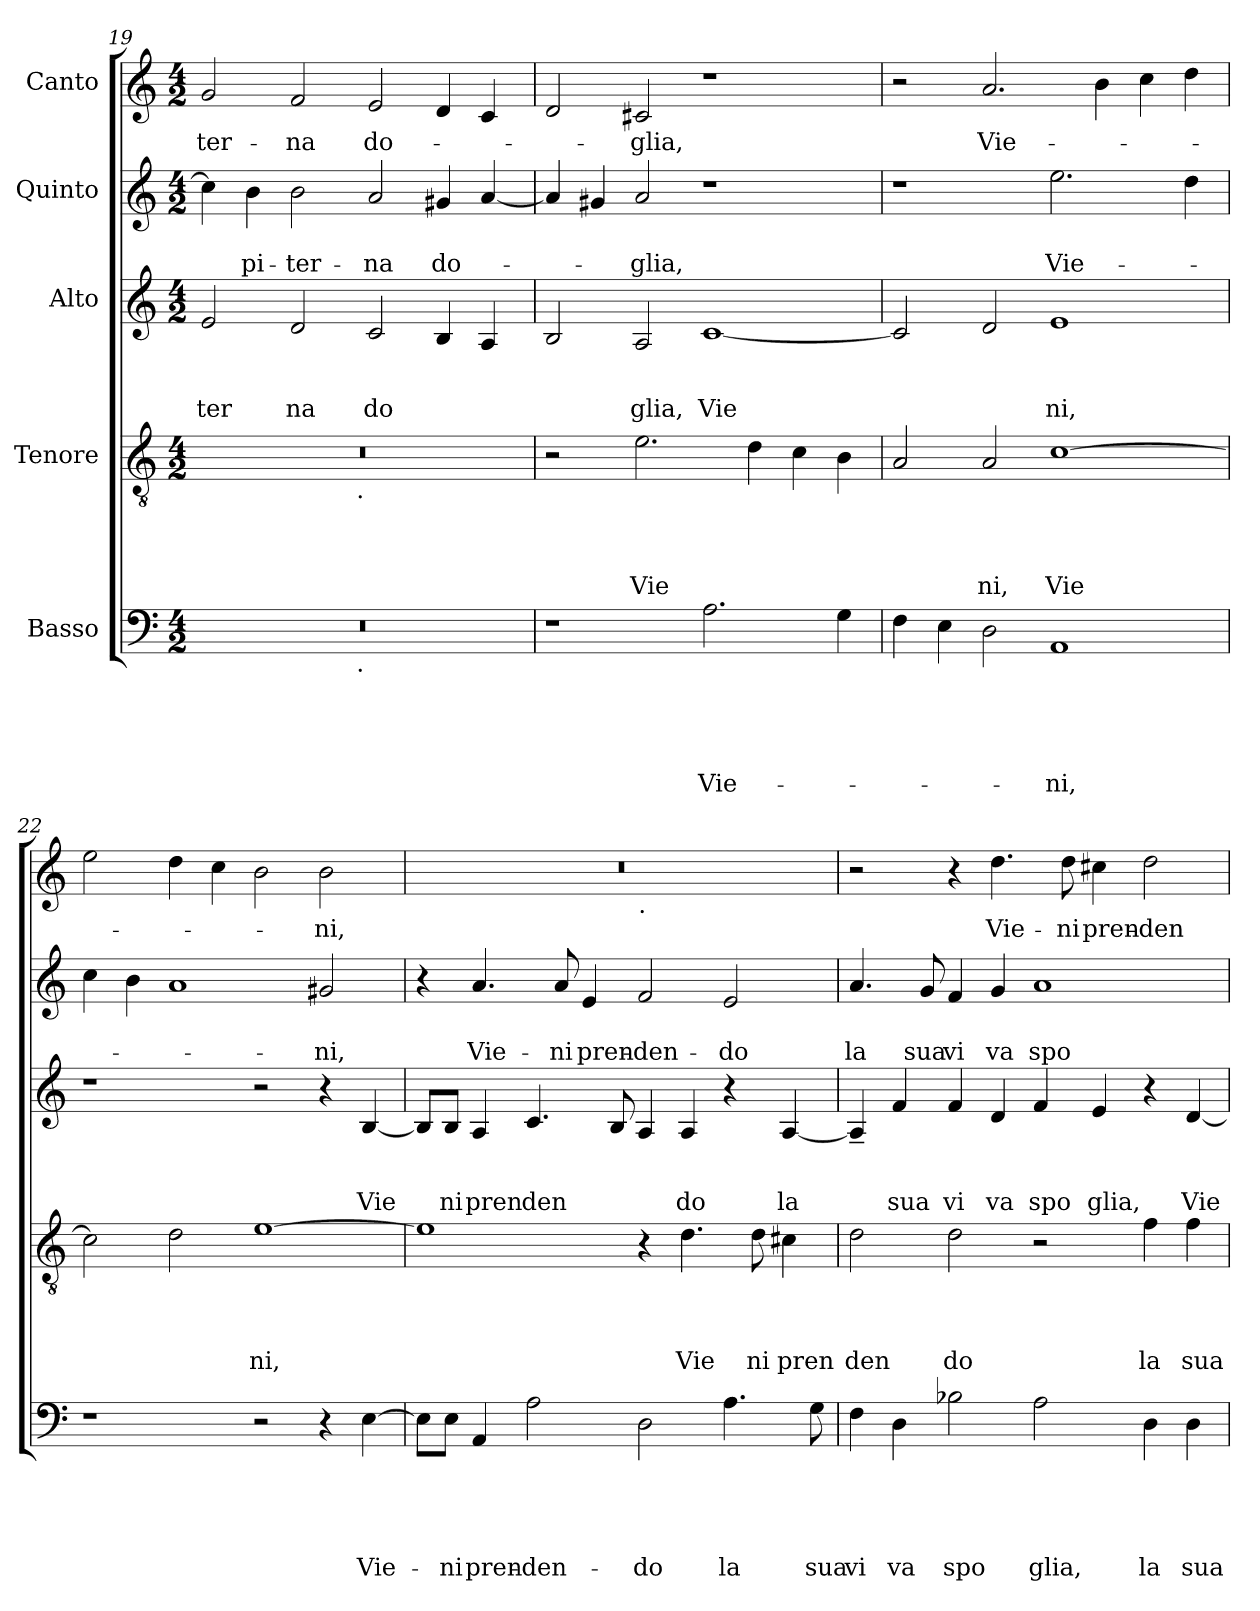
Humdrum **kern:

**kern	**text	**text	**text	**text	**text	**kern	**text	**text	**text	**text	**kern	**text	**text	**text	**kern	**text	**text	**kern	**text
*part5	*part5	*part5	*part5	*part5	*part5	*part4	*part4	*part4	*part4	*part4	*part3	*part3	*part3	*part3	*part2	*part2	*part2	*part1	*part1
*staff5	*staff5	*staff5	*staff5	*staff5	*staff5	*staff4	*staff4	*staff4	*staff4	*staff4	*staff3	*staff3	*staff3	*staff3	*staff2	*staff2	*staff2	*staff1	*staff1
*I"Basso	*	*	*	*	*	*I"Tenore	*	*	*	*	*I"Alto	*	*	*	*I"Quinto	*	*	*I"Canto	*
!!LO:LB:g=z
*clefF4	*	*	*	*	*	*clefGv2	*	*	*	*	*clefG2	*	*	*	*clefG2	*	*	*clefG2	*
*k[]	*	*	*	*	*	*k[]	*	*	*	*	*k[]	*	*	*	*k[]	*	*	*k[]	*
*C:	*	*	*	*	*	*C:	*	*	*	*	*C:	*	*	*	*C:	*	*	*C:	*
*M4/2	*	*	*	*	*	*M4/2	*	*	*	*	*M4/2	*	*	*	*M4/2	*	*	*M4/2	*
=19	=19	=19	=19	=19	=19	=19	=19	=19	=19	=19	=19	=19	=19	=19	=19	=19	=19	=19	=19
!	!	!	!	!	!	!	!	!	!	!	!	!	!	!LO:LY:b	!	!	!	!	!LO:LY:b
*^	*	*	*	*	*	*^	*	*	*	*	*	*	*	*	*	*	*	*	*
0r	2ryy	.	.	.	.	.	0r	2ryy	.	.	.	.	2e/	.	.	-ter	4cc\]	.	.	2g/	ter-
!	!	!	!	!	!	!	!	!	!	!	!	!	!	!	!	!	!	!	!LO:LY:b	!	!
.	.	.	.	.	.	.	.	.	.	.	.	.	.	.	.	.	4b\	.	-pi-	.	.
!	!	!	!	!	!	!	!	!	!	!	!	!	!	!	!	!LO:LY:b	!	!	!LO:LY:b	!	!LO:LY:b
.	4...ryy	.	.	.	.	.	.	4...ryy	.	.	.	.	2d/	.	.	na	2b\	.	-ter-	2f/	-na
!	!	!	!	!	!	!	!	!LO:TX:b:t=.	!	!	!	!	!	!	!	!	!	!	!	!	!
!	!LO:TX:b:t=.	!	!	!	!	!	!	!	!	!	!	!	!	!	!	!	!	!	!	!	!
.	1ryy	.	.	.	.	.	.	1ryy	.	.	.	.	.	.	.	.	.	.	.	.	.
!	!	!	!	!	!	!	!	!	!	!	!	!	!	!	!	!LO:LY:b	!	!	!LO:LY:b	!	!LO:LY:b
.	.	.	.	.	.	.	.	.	.	.	.	.	2c/	.	.	do	2a/	.	-na	2e/	do-
!	!	!	!	!	!	!	!	!	!	!	!	!	!	!	!	!	!	!	!LO:LY:b	!	!
.	.	.	.	.	.	.	.	.	.	.	.	.	4B/	.	.	.	4g#X/	.	do-	4d/	.
.	.	.	.	.	.	.	.	.	.	.	.	.	4A/	.	.	.	[<4a/	.	.	4c/	.
.	32ryy	.	.	.	.	.	.	32ryy	.	.	.	.	.	.	.	.	.	.	.	.	.
*v	*v	*	*	*	*	*	*	*	*	*	*	*	*	*	*	*	*	*	*	*	*
*	*	*	*	*	*	*v	*v	*	*	*	*	*	*	*	*	*	*	*	*	*
=20	=20	=20	=20	=20	=20	=20	=20	=20	=20	=20	=20	=20	=20	=20	=20	=20	=20	=20	=20
1r	.	.	.	.	.	2r	.	.	.	.	2B/	.	.	.	4a/]	.	.	2d/	.
.	.	.	.	.	.	.	.	.	.	.	.	.	.	.	4g#X/	.	.	.	.
!	!	!	!	!	!	!	!	!	!	!LO:LY:b	!	!	!	!LO:LY:b	!	!	!LO:LY:b	!	!LO:LY:b
.	.	.	.	.	.	2.e\	.	.	.	Vie	2A/	.	.	glia,	2a/	.	-glia,	2c#X/	-glia,
!	!	!	!	!	!LO:LY:b	!	!	!	!	!	!	!	!	!LO:LY:b	!	!	!	!	!
2.A\	.	.	.	.	Vie-	.	.	.	.	.	[<1c	.	.	Vie	1r	.	.	1r	.
.	.	.	.	.	.	4d\	.	.	.	.	.	.	.	.	.	.	.	.	.
.	.	.	.	.	.	4c\	.	.	.	.	.	.	.	.	.	.	.	.	.
4G\	.	.	.	.	.	4B\	.	.	.	.	.	.	.	.	.	.	.	.	.
=21	=21	=21	=21	=21	=21	=21	=21	=21	=21	=21	=21	=21	=21	=21	=21	=21	=21	=21	=21
4F\	.	.	.	.	.	2A/	.	.	.	.	2c/]	.	.	.	1r	.	.	2r	.
4E\	.	.	.	.	.	.	.	.	.	.	.	.	.	.	.	.	.	.	.
!	!	!	!	!	!	!	!	!	!	!LO:LY:b	!	!	!	!	!	!	!	!	!LO:LY:b
2D\	.	.	.	.	.	2A/	.	.	.	ni,	2d/	.	.	.	.	.	.	2.a/	Vie-
!	!	!	!	!	!LO:LY:b	!	!	!	!	!LO:LY:b	!	!	!	!LO:LY:b	!	!	!LO:LY:b	!	!
1AA	.	.	.	.	-ni,	[>1c	.	.	.	Vie	1e	.	.	ni,	2.ee\	.	Vie-	.	.
.	.	.	.	.	.	.	.	.	.	.	.	.	.	.	.	.	.	4b\	.
.	.	.	.	.	.	.	.	.	.	.	.	.	.	.	.	.	.	4cc\	.
.	.	.	.	.	.	.	.	.	.	.	.	.	.	.	4dd\	.	.	4dd\	.
=22	=22	=22	=22	=22	=22	=22	=22	=22	=22	=22	=22	=22	=22	=22	=22	=22	=22	=22	=22
1r	.	.	.	.	.	2c\]	.	.	.	.	1r	.	.	.	4cc\	.	.	2ee\	.
.	.	.	.	.	.	.	.	.	.	.	.	.	.	.	4b\	.	.	.	.
.	.	.	.	.	.	2d\	.	.	.	.	.	.	.	.	1a	.	.	4dd\	.
.	.	.	.	.	.	.	.	.	.	.	.	.	.	.	.	.	.	4cc\	.
!	!	!	!	!	!	!	!	!	!	!LO:LY:b	!	!	!	!	!	!	!	!	!
2r	.	.	.	.	.	[>1e	.	.	.	ni,	2r	.	.	.	.	.	.	2b\	.
!	!	!	!	!	!	!	!	!	!	!	!	!	!	!	!	!	!LO:LY:b	!	!LO:LY:b
4r	.	.	.	.	.	.	.	.	.	.	4r	.	.	.	2g#X/	.	-ni,	2b\	-ni,
!	!	!	!	!	!LO:LY:b	!	!	!	!	!	!	!	!	!LO:LY:b	!	!	!	!	!
[>4E\	.	.	.	.	Vie-	.	.	.	.	.	[<4B/	.	.	Vie	.	.	.	.	.
=23	=23	=23	=23	=23	=23	=23	=23	=23	=23	=23	=23	=23	=23	=23	=23	=23	=23	=23	=23
*	*	*	*	*	*	*	*	*	*	*	*	*	*	*	*	*	*	*^	*
8E\L]	.	.	.	.	.	1e]	.	.	.	.	8B/L]	.	.	.	4r	.	.	0r	1ryy	.
!	!	!	!	!	!LO:LY:b	!	!	!	!	!	!	!	!	!LO:LY:b	!	!	!	!	!	!
8E\J	.	.	.	.	-ni	.	.	.	.	.	8B/J	.	.	ni	.	.	.	.	.	.
!	!	!	!	!	!LO:LY:b	!	!	!	!	!	!	!	!	!LO:LY:b	!	!	!LO:LY:b	!	!	!
4AA/	.	.	.	.	pren-	.	.	.	.	.	4A/	.	.	pren	4.a/	.	Vie-	.	.	.
!	!	!	!	!	!LO:LY:b	!	!	!	!	!	!	!	!	!LO:LY:b	!	!	!	!	!	!
2A\	.	.	.	.	-den-	.	.	.	.	.	4.c/	.	.	den	.	.	.	.	.	.
!	!	!	!	!	!	!	!	!	!	!	!	!	!	!	!	!	!LO:LY:b	!	!	!
.	.	.	.	.	.	.	.	.	.	.	.	.	.	.	8a/	.	-ni	.	.	.
!	!	!	!	!	!	!	!	!	!	!	!	!	!	!	!	!	!LO:LY:b	!	!	!
.	.	.	.	.	.	.	.	.	.	.	.	.	.	.	4e/	.	pren-	.	.	.
.	.	.	.	.	.	.	.	.	.	.	8B/	.	.	.	.	.	.	.	.	.
!	!	!	!	!	!	!	!	!	!	!	!	!	!	!	!	!	!	!	!LO:TX:b:t=.	!
!	!	!	!	!	!LO:LY:b	!	!	!	!	!	!	!	!	!	!	!	!LO:LY:b	!	!	!
2D\	.	.	.	.	-do	4r	.	.	.	.	4A/	.	.	.	2f/	.	-den-	.	1ryy	.
!	!	!	!	!	!	!	!	!	!	!LO:LY:b	!	!	!	!LO:LY:b	!	!	!	!	!	!
.	.	.	.	.	.	4.d\	.	.	.	Vie	4A/	.	.	do	.	.	.	.	.	.
!	!	!	!	!	!LO:LY:b	!	!	!	!	!	!	!	!	!	!	!	!LO:LY:b	!	!	!
4.A\	.	.	.	.	la	.	.	.	.	.	4r	.	.	.	2e/	.	-do	.	.	.
!	!	!	!	!	!	!	!	!	!	!LO:LY:b	!	!	!	!	!	!	!	!	!	!
.	.	.	.	.	.	8d\	.	.	.	ni	.	.	.	.	.	.	.	.	.	.
!	!	!	!	!	!	!	!	!	!	!LO:LY:b	!	!	!	!LO:LY:b	!	!	!	!	!	!
.	.	.	.	.	.	4c#X\	.	.	.	pren	[<4A/	.	.	la	.	.	.	.	.	.
!	!	!	!	!	!LO:LY:b	!	!	!	!	!	!	!	!	!	!	!	!	!	!	!
8G\	.	.	.	.	sua	.	.	.	.	.	.	.	.	.	.	.	.	.	.	.
!!LO:LB:g=z
=24	=24	=24	=24	=24	=24	=24	=24	=24	=24	=24	=24	=24	=24	=24	=24	=24	=24	=24	=24	=24
!	!	!	!	!	!LO:LY:b	!	!	!	!	!LO:LY:b	!	!	!	!	!	!	!LO:LY:b	!	!	!
*	*	*	*	*	*	*	*	*	*	*	*	*	*	*	*	*	*	*v	*v	*
4F\	.	.	.	.	vi	2d\	.	.	.	den	4A~</]	.	.	.	4.a/	.	la	2r	.
!	!	!	!	!	!LO:LY:b	!	!	!	!	!	!	!	!	!LO:LY:b	!	!	!	!	!
4D\	.	.	.	.	va	.	.	.	.	.	4f/	.	.	sua	.	.	.	.	.
!	!	!	!	!	!	!	!	!	!	!	!	!	!	!	!	!	!LO:LY:b	!	!
.	.	.	.	.	.	.	.	.	.	.	.	.	.	.	8g/	.	sua	.	.
!	!	!	!	!	!LO:LY:b	!	!	!	!	!LO:LY:b	!	!	!	!LO:LY:b	!	!	!LO:LY:b	!	!
2B-X\	.	.	.	.	spo	2d\	.	.	.	do	4f/	.	.	vi	4f/	.	vi	4r	.
!	!	!	!	!	!	!	!	!	!	!	!	!	!	!LO:LY:b	!	!	!LO:LY:b	!	!LO:LY:b
.	.	.	.	.	.	.	.	.	.	.	4d/	.	.	va	4g/	.	va	4.dd\	Vie-
!	!	!	!	!	!LO:LY:b	!	!	!	!	!	!	!	!	!LO:LY:b	!	!	!LO:LY:b	!	!
2A\	.	.	.	.	glia,	2r	.	.	.	.	4f/	.	.	spo	1a	.	spo	.	.
!	!	!	!	!	!	!	!	!	!	!	!	!	!	!	!	!	!	!	!LO:LY:b
.	.	.	.	.	.	.	.	.	.	.	.	.	.	.	.	.	.	8dd\	-ni
!	!	!	!	!	!	!	!	!	!	!	!	!	!	!LO:LY:b	!	!	!	!	!LO:LY:b
.	.	.	.	.	.	.	.	.	.	.	4e/	.	.	glia,	.	.	.	4cc#X\	pren-
!	!	!	!	!	!LO:LY:b	!	!	!	!	!LO:LY:b	!	!	!	!	!	!	!	!	!LO:LY:b
4D\	.	.	.	.	la	4f\	.	.	.	la	4r	.	.	.	.	.	.	2dd\	-den-
!	!	!	!	!	!LO:LY:b	!	!	!	!	!LO:LY:b	!	!	!	!LO:LY:b	!	!	!	!	!
4D\	.	.	.	.	sua	4f\	.	.	.	sua	[<4d/	.	.	Vie	.	.	.	.	.
=	=	=	=	=	=	=	=	=	=	=	=	=	=	=	=	=	=	=	=
*-	*-	*-	*-	*-	*-	*-	*-	*-	*-	*-	*-	*-	*-	*-	*-	*-	*-	*-	*-
